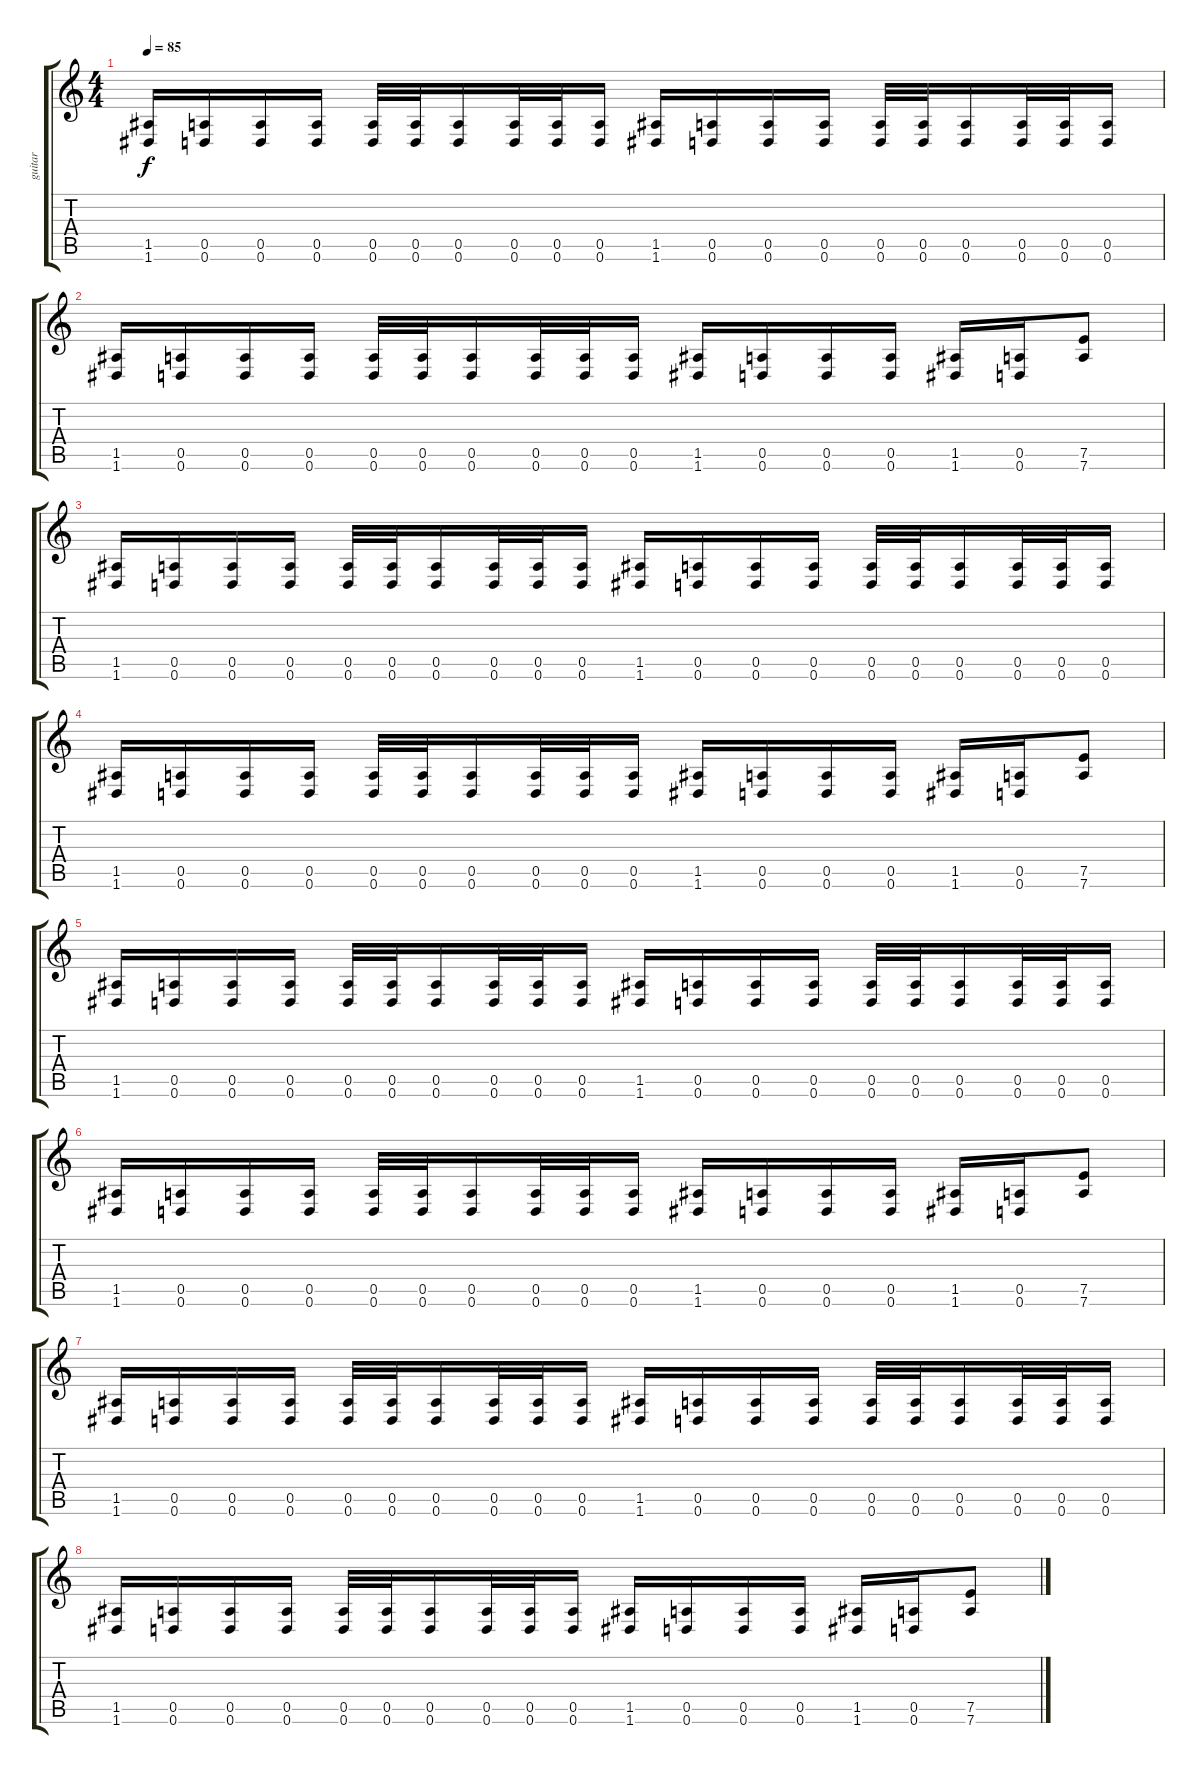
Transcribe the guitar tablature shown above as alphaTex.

\track ("guitar" "guitar") {instrument overdrivenguitar}
\staff {score tabs}
\tuning (E4 B3 G3 D3 A2 D2) {hide}
\ts (4 4)
\tempo 85
\clef g2
\ks c
(1.5 1.6).16{dy f instrument overdrivenguitar} (0.5 0.6).16 (0.5 0.6).16 (0.5 0.6).16 (0.5 0.6).32 (0.5 0.6).32 (0.5 0.6).16 (0.5 0.6).32 (0.5 0.6).32 (0.5 0.6).16 (1.5 1.6).16 (0.5 0.6).16 (0.5 0.6).16 (0.5 0.6).16 (0.5 0.6).32 (0.5 0.6).32 (0.5 0.6).16 (0.5 0.6).32 (0.5 0.6).32 (0.5 0.6).16 |
(1.5 1.6).16 (0.5 0.6).16 (0.5 0.6).16 (0.5 0.6).16 (0.5 0.6).32 (0.5 0.6).32 (0.5 0.6).16 (0.5 0.6).32 (0.5 0.6).32 (0.5 0.6).16 (1.5 1.6).16 (0.5 0.6).16 (0.5 0.6).16 (0.5 0.6).16 (1.5 1.6).16 (0.5 0.6).16 (7.5 7.6).8 |
(1.5 1.6).16 (0.5 0.6).16 (0.5 0.6).16 (0.5 0.6).16 (0.5 0.6).32 (0.5 0.6).32 (0.5 0.6).16 (0.5 0.6).32 (0.5 0.6).32 (0.5 0.6).16 (1.5 1.6).16 (0.5 0.6).16 (0.5 0.6).16 (0.5 0.6).16 (0.5 0.6).32 (0.5 0.6).32 (0.5 0.6).16 (0.5 0.6).32 (0.5 0.6).32 (0.5 0.6).16 |
(1.5 1.6).16 (0.5 0.6).16 (0.5 0.6).16 (0.5 0.6).16 (0.5 0.6).32 (0.5 0.6).32 (0.5 0.6).16 (0.5 0.6).32 (0.5 0.6).32 (0.5 0.6).16 (1.5 1.6).16 (0.5 0.6).16 (0.5 0.6).16 (0.5 0.6).16 (1.5 1.6).16 (0.5 0.6).16 (7.5 7.6).8 |
(1.5 1.6).16 (0.5 0.6).16 (0.5 0.6).16 (0.5 0.6).16 (0.5 0.6).32 (0.5 0.6).32 (0.5 0.6).16 (0.5 0.6).32 (0.5 0.6).32 (0.5 0.6).16 (1.5 1.6).16 (0.5 0.6).16 (0.5 0.6).16 (0.5 0.6).16 (0.5 0.6).32 (0.5 0.6).32 (0.5 0.6).16 (0.5 0.6).32 (0.5 0.6).32 (0.5 0.6).16 |
(1.5 1.6).16 (0.5 0.6).16 (0.5 0.6).16 (0.5 0.6).16 (0.5 0.6).32 (0.5 0.6).32 (0.5 0.6).16 (0.5 0.6).32 (0.5 0.6).32 (0.5 0.6).16 (1.5 1.6).16 (0.5 0.6).16 (0.5 0.6).16 (0.5 0.6).16 (1.5 1.6).16 (0.5 0.6).16 (7.5 7.6).8 |
(1.5 1.6).16 (0.5 0.6).16 (0.5 0.6).16 (0.5 0.6).16 (0.5 0.6).32 (0.5 0.6).32 (0.5 0.6).16 (0.5 0.6).32 (0.5 0.6).32 (0.5 0.6).16 (1.5 1.6).16 (0.5 0.6).16 (0.5 0.6).16 (0.5 0.6).16 (0.5 0.6).32 (0.5 0.6).32 (0.5 0.6).16 (0.5 0.6).32 (0.5 0.6).32 (0.5 0.6).16 |
(1.5 1.6).16 (0.5 0.6).16 (0.5 0.6).16 (0.5 0.6).16 (0.5 0.6).32 (0.5 0.6).32 (0.5 0.6).16 (0.5 0.6).32 (0.5 0.6).32 (0.5 0.6).16 (1.5 1.6).16 (0.5 0.6).16 (0.5 0.6).16 (0.5 0.6).16 (1.5 1.6).16 (0.5 0.6).16 (7.5 7.6).8
